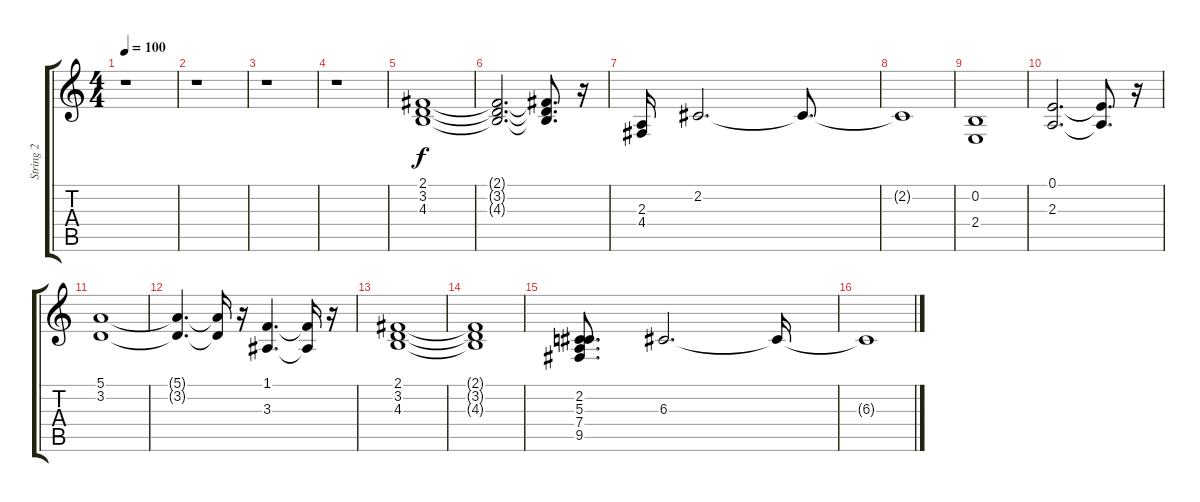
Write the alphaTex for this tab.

\track ("String 2" "String 2") {instrument stringensemble1}
\staff {score tabs}
\tuning (E4 B3 G3 D3 A2 E2) {hide}
\ts (4 4)
\tempo 100
\clef g2
\ks c
r.1{dy f} |
r.1 |
r.1 |
r.1 |
(2.1 3.2 4.3).1 |
(2.1{t} 3.2{t} 4.3{t}).2{d} (2.1{t} 3.2{t} 4.3{t}).8{d} r.16 |
(2.3 4.4).16 2.2.2{d} 2.2{t}.8{d} |
2.2{t}.1 |
(0.2 2.4).1 |
(0.1 2.3).2{d} (0.1{t} 2.3{t}).8{d} r.16 |
(5.1 3.2).1 |
(5.1{t} 3.2{t}).4{d} (5.1{t} 3.2{t}).16 r.16 (1.1 3.3).4{d} (1.1{t} 3.3{t}).16 r.16 |
(2.1 3.2 4.3).1 |
(2.1{t} 3.2{t} 4.3{t}).1 |
(2.2 5.3 7.4 9.5).8{d} 6.3.2{d} 6.3{t}.16 |
6.3{t}.1
